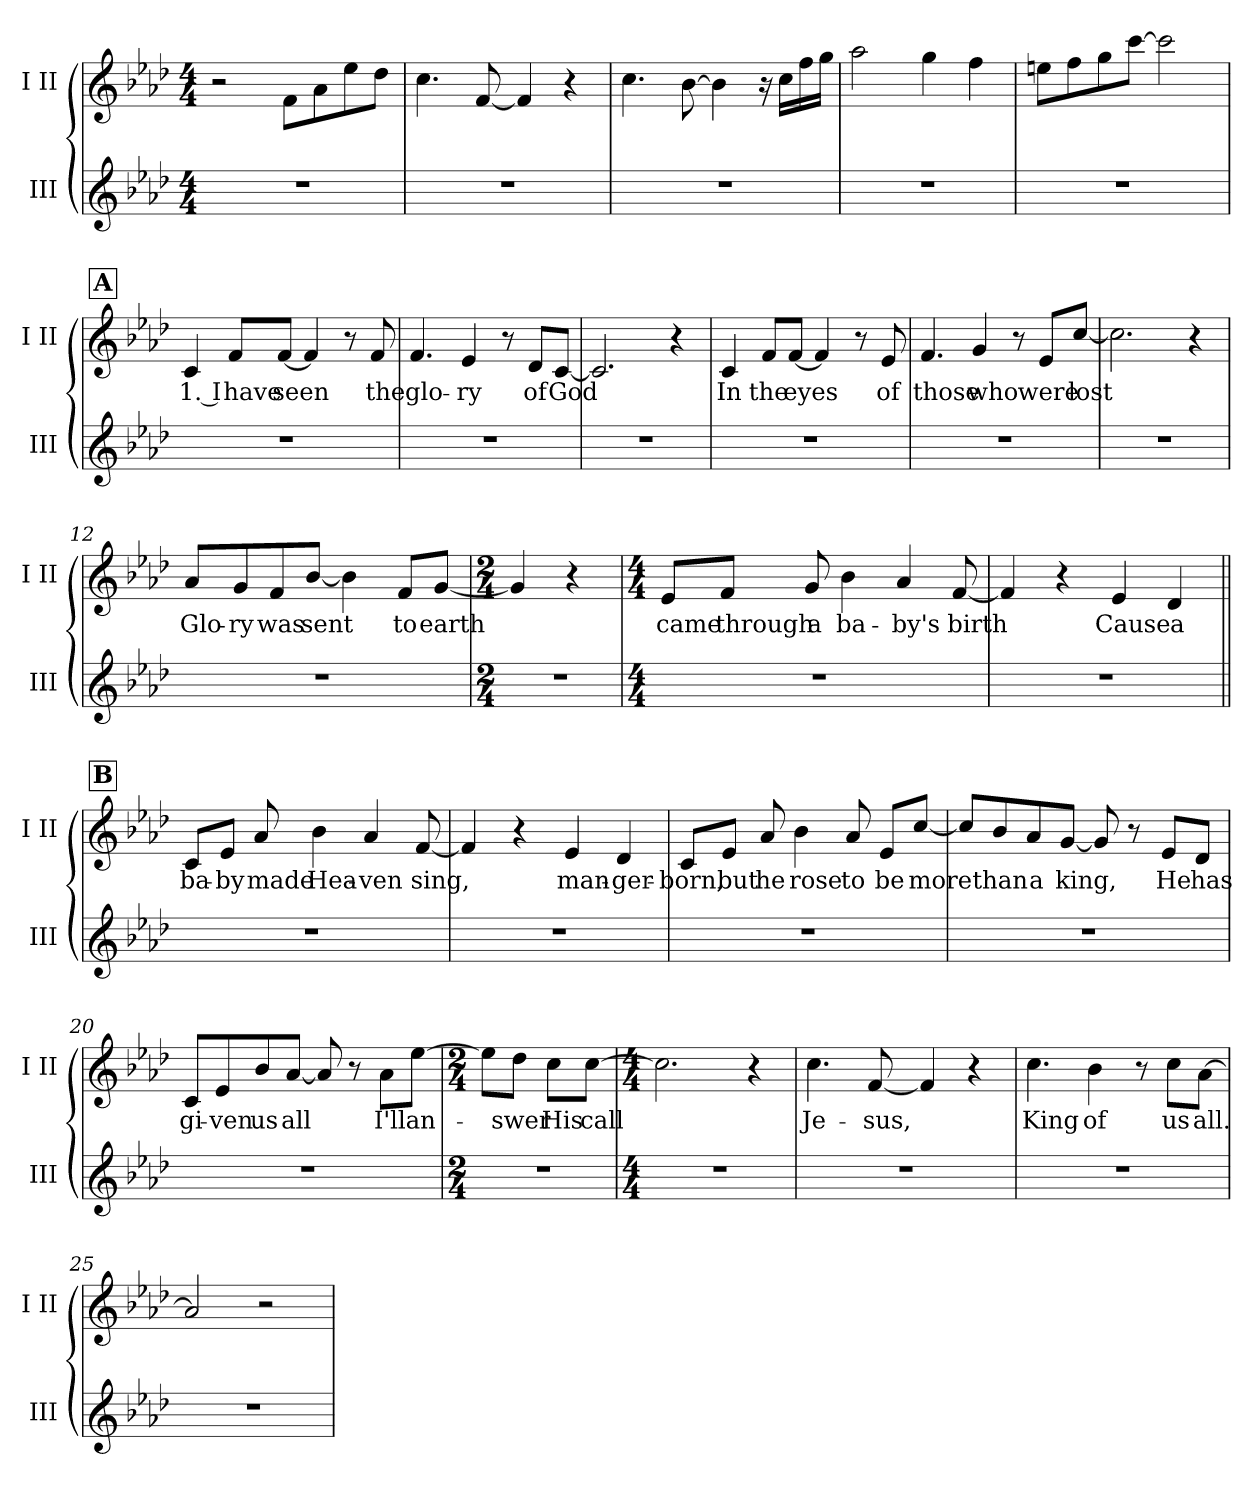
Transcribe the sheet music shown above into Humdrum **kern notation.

**kern	**kern	**text
*part2	*part1	*part1
*staff2	*staff1	*staff1
*I"III	*I"I II	*
*I'III	*I'I II	*
*clefG2	*clefG2	*
*k[b-e-a-d-]	*k[b-e-a-d-]	*
*M4/4	*M4/4	*
*MM100	*MM100	*
=1	=1	=1
1r	2r	.
.	8f!\L	.
.	8a-!\	.
.	8ee-!\	.
.	8dd-!\J	.
=2	=2	=2
1r	4.cc!\	.
.	[8f!/	.
.	4f!/]	.
.	4r	.
=3	=3	=3
1r	4.cc!\	.
.	[8b-!\	.
.	4b-!\]	.
.	16r	.
.	16cc!\LL	.
.	16ff!\	.
.	16gg!\JJ	.
!!LO:LB:g=z
=4	=4	=4
1r	2aa-!\	.
.	4gg!\	.
.	4ff!\	.
=5	=5	=5
1r	8een!\L	.
.	8ff!\	.
.	8gg!\	.
.	[8ccc!\J	.
.	2ccc!\]	.
!!LO:REH:place=s1:a:B:fs=14:t=A
=6	=6	=6
1r	4c/	1. I
.	8f/L	have
.	[8f/J	seen
.	4f/]	.
.	8r	.
.	8f/	the
!!LO:LB:g=z
=7	=7	=7
1r	4.f/	glo-
.	4e-/	-ry
.	8r	.
.	8d-/L	of
.	[8c/J	God
=8	=8	=8
1r	2.c/]	.
.	4r	.
=9	=9	=9
1r	4c/	In
.	8f/L	the
.	[8f/J	eyes
.	4f/]	.
.	8r	.
.	8e-/	of
!!LO:LB:g=z
=10	=10	=10
1r	4.f/	those
.	4g/	who
.	8r	.
.	8e-/L	were
.	[8cc/J	lost
=11	=11	=11
1r	2.cc\]	.
.	4r	.
=12	=12	=12
1r	8a-/L	Glo-
.	8g/	-ry
.	8f/	was
.	[8b-/J	sent
.	4b-\]	.
.	8f/L	to
.	[8g/J	earth
!!LO:LB:g=z
=13	=13	=13
*M2/4	*M2/4	*
2r	4g/]	.
.	4r	.
=14	=14	=14
*M4/4	*M4/4	*
1r	8e-/L	came
.	8f/J	through
.	8g/	a
.	4b-\	ba-
.	4a-/	-by's
.	[8f/	birth
=15	=15	=15
1r	4f/]	.
.	4r	.
.	4e-/	Cause
.	4d-/	a
!!LO:LB:g=z
!!LO:REH:place=s1:a:B:fs=14:t=B
=16||	=16||	=16||
1r	8c/L	ba-
.	8e-/J	-by
.	8a-/	made
.	4b-\	Hea-
.	4a-/	-ven
.	[8f/	sing,
=17	=17	=17
1r	4f/]	.
.	4r	.
.	4e-/	man-
.	4d-/	-ger-
=18	=18	=18
1r	8c/L	-born,
.	8e-/J	but
.	8a-/	he
.	4b-\	rose
.	8a-/	to
.	8e-/L	be
.	[8cc/J	more
!!LO:LB:g=z
=19	=19	=19
1r	8cc/L]	.
.	8b-/	than
.	8a-/	a
.	[8g/J	king,
.	8g/]	.
.	8r	.
.	8e-/L	He
.	8d-/J	has
=20	=20	=20
1r	8c/L	gi-
.	8e-/	-ven
.	8b-/	us
.	[8a-/J	all
.	8a-/]	.
.	8r	.
.	8a-\L	I'll
.	[8ee-\J	an-
=21	=21	=21
*M2/4	*M2/4	*
2r	8ee-\L]	.
.	8dd-\J	-swer
.	8cc\L	His
.	[8cc\J	call
!!LO:PB:g=z
=22	=22	=22
*M4/4	*M4/4	*
1r	2.cc\]	.
.	4r	.
=23	=23	=23
1r	4.cc\	Je-
.	[8f/	-sus,
.	4f/]	.
.	4r	.
=24	=24	=24
1r	4.cc\	King
.	4b-\	of
.	8r	.
.	8cc\L	us
.	[8a-\J	all.
=25	=25	=25
1r	2a-/]	.
.	2r	.
=	=	=
*-	*-	*-
